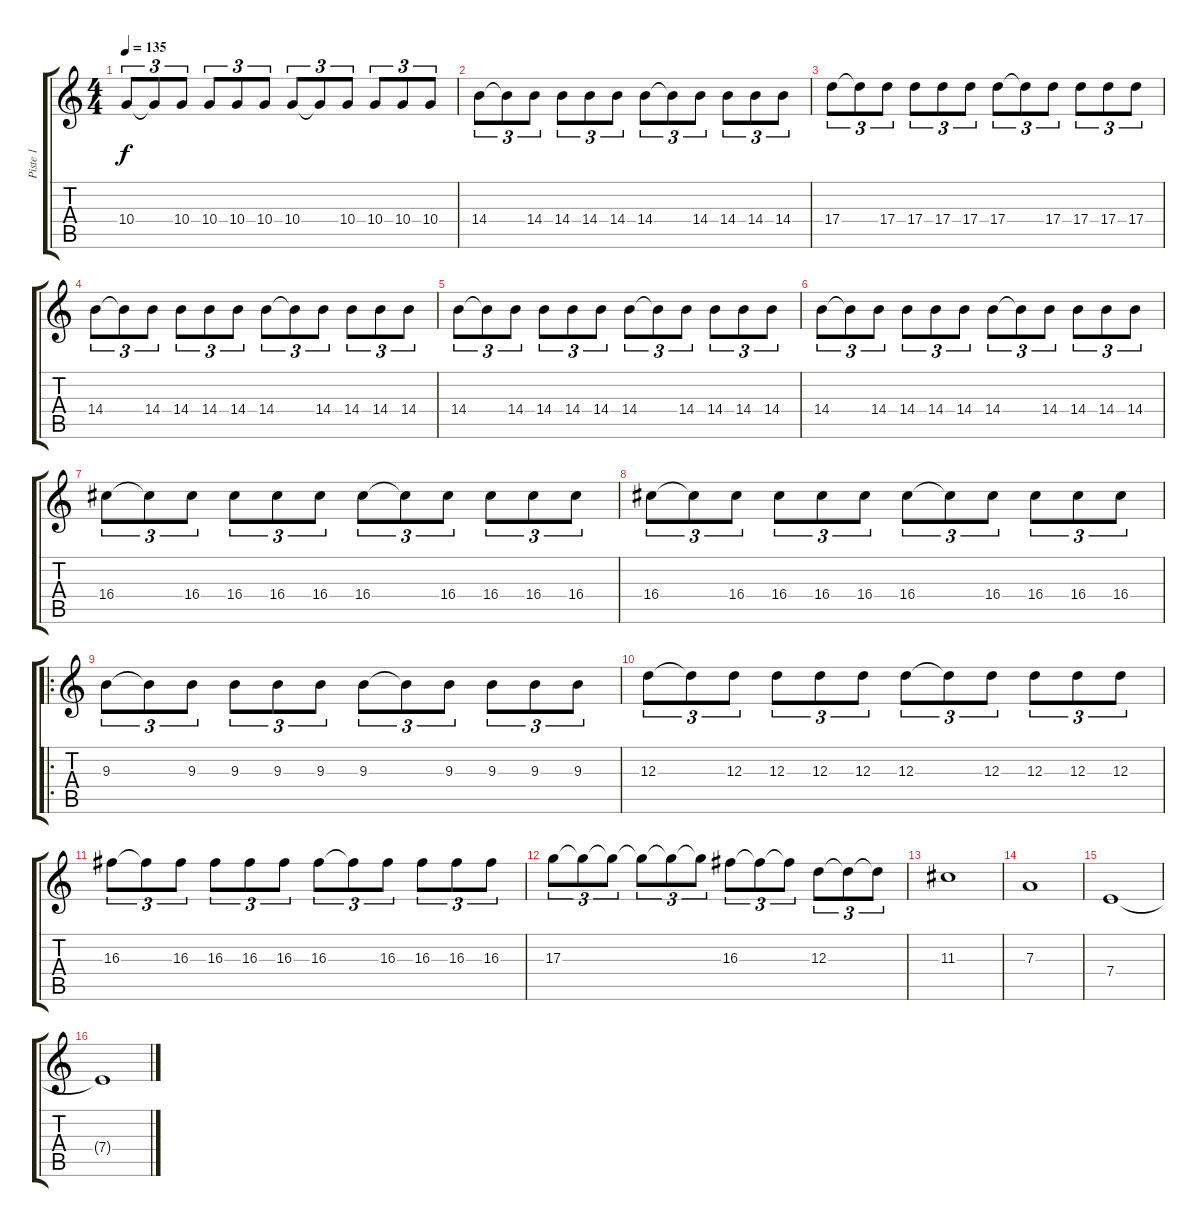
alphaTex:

\track ("Piste 1" "Piste 1") {instrument distortionguitar}
\staff {score tabs}
\tuning (B3 Gb3 D3 A2 E2 B1) {hide}
\ts (4 4)
\tempo 135
\clef g2
\ks c
10.4.8{tu (3 2) dy f} 10.4{t}.8{tu (3 2)} 10.4.8{tu (3 2)} 10.4.8{tu (3 2)} 10.4.8{tu (3 2)} 10.4.8{tu (3 2)} 10.4.8{tu (3 2)} 10.4{t}.8{tu (3 2)} 10.4.8{tu (3 2)} 10.4.8{tu (3 2)} 10.4.8{tu (3 2)} 10.4.8{tu (3 2)} |
14.4.8{tu (3 2)} 14.4{t}.8{tu (3 2)} 14.4.8{tu (3 2)} 14.4.8{tu (3 2)} 14.4.8{tu (3 2)} 14.4.8{tu (3 2)} 14.4.8{tu (3 2)} 14.4{t}.8{tu (3 2)} 14.4.8{tu (3 2)} 14.4.8{tu (3 2)} 14.4.8{tu (3 2)} 14.4.8{tu (3 2)} |
17.4.8{tu (3 2)} 17.4{t}.8{tu (3 2)} 17.4.8{tu (3 2)} 17.4.8{tu (3 2)} 17.4.8{tu (3 2)} 17.4.8{tu (3 2)} 17.4.8{tu (3 2)} 17.4{t}.8{tu (3 2)} 17.4.8{tu (3 2)} 17.4.8{tu (3 2)} 17.4.8{tu (3 2)} 17.4.8{tu (3 2)} |
14.4.8{tu (3 2)} 14.4{t}.8{tu (3 2)} 14.4.8{tu (3 2)} 14.4.8{tu (3 2)} 14.4.8{tu (3 2)} 14.4.8{tu (3 2)} 14.4.8{tu (3 2)} 14.4{t}.8{tu (3 2)} 14.4.8{tu (3 2)} 14.4.8{tu (3 2)} 14.4.8{tu (3 2)} 14.4.8{tu (3 2)} |
14.4.8{tu (3 2)} 14.4{t}.8{tu (3 2)} 14.4.8{tu (3 2)} 14.4.8{tu (3 2)} 14.4.8{tu (3 2)} 14.4.8{tu (3 2)} 14.4.8{tu (3 2)} 14.4{t}.8{tu (3 2)} 14.4.8{tu (3 2)} 14.4.8{tu (3 2)} 14.4.8{tu (3 2)} 14.4.8{tu (3 2)} |
14.4.8{tu (3 2)} 14.4{t}.8{tu (3 2)} 14.4.8{tu (3 2)} 14.4.8{tu (3 2)} 14.4.8{tu (3 2)} 14.4.8{tu (3 2)} 14.4.8{tu (3 2)} 14.4{t}.8{tu (3 2)} 14.4.8{tu (3 2)} 14.4.8{tu (3 2)} 14.4.8{tu (3 2)} 14.4.8{tu (3 2)} |
16.4.8{tu (3 2)} 16.4{t}.8{tu (3 2)} 16.4.8{tu (3 2)} 16.4.8{tu (3 2)} 16.4.8{tu (3 2)} 16.4.8{tu (3 2)} 16.4.8{tu (3 2)} 16.4{t}.8{tu (3 2)} 16.4.8{tu (3 2)} 16.4.8{tu (3 2)} 16.4.8{tu (3 2)} 16.4.8{tu (3 2)} |
16.4.8{tu (3 2)} 16.4{t}.8{tu (3 2)} 16.4.8{tu (3 2)} 16.4.8{tu (3 2)} 16.4.8{tu (3 2)} 16.4.8{tu (3 2)} 16.4.8{tu (3 2)} 16.4{t}.8{tu (3 2)} 16.4.8{tu (3 2)} 16.4.8{tu (3 2)} 16.4.8{tu (3 2)} 16.4.8{tu (3 2)} |
\ro
9.3.8{tu (3 2)} 9.3{t}.8{tu (3 2)} 9.3.8{tu (3 2)} 9.3.8{tu (3 2)} 9.3.8{tu (3 2)} 9.3.8{tu (3 2)} 9.3.8{tu (3 2)} 9.3{t}.8{tu (3 2)} 9.3.8{tu (3 2)} 9.3.8{tu (3 2)} 9.3.8{tu (3 2)} 9.3.8{tu (3 2)} |
12.3.8{tu (3 2)} 12.3{t}.8{tu (3 2)} 12.3.8{tu (3 2)} 12.3.8{tu (3 2)} 12.3.8{tu (3 2)} 12.3.8{tu (3 2)} 12.3.8{tu (3 2)} 12.3{t}.8{tu (3 2)} 12.3.8{tu (3 2)} 12.3.8{tu (3 2)} 12.3.8{tu (3 2)} 12.3.8{tu (3 2)} |
16.3.8{tu (3 2)} 16.3{t}.8{tu (3 2)} 16.3.8{tu (3 2)} 16.3.8{tu (3 2)} 16.3.8{tu (3 2)} 16.3.8{tu (3 2)} 16.3.8{tu (3 2)} 16.3{t}.8{tu (3 2)} 16.3.8{tu (3 2)} 16.3.8{tu (3 2)} 16.3.8{tu (3 2)} 16.3.8{tu (3 2)} |
17.3.8{tu (3 2)} 17.3{t}.8{tu (3 2)} 17.3{t}.8{tu (3 2)} 17.3{t}.8{tu (3 2)} 17.3{t}.8{tu (3 2)} 17.3{t}.8{tu (3 2)} 16.3.8{tu (3 2)} 16.3{t}.8{tu (3 2)} 16.3{t}.8{tu (3 2)} 12.3.8{tu (3 2)} 12.3{t}.8{tu (3 2)} 12.3{t}.8{tu (3 2)} |
11.3.1 |
7.3.1 |
7.4.1 |
7.4{t}.1
